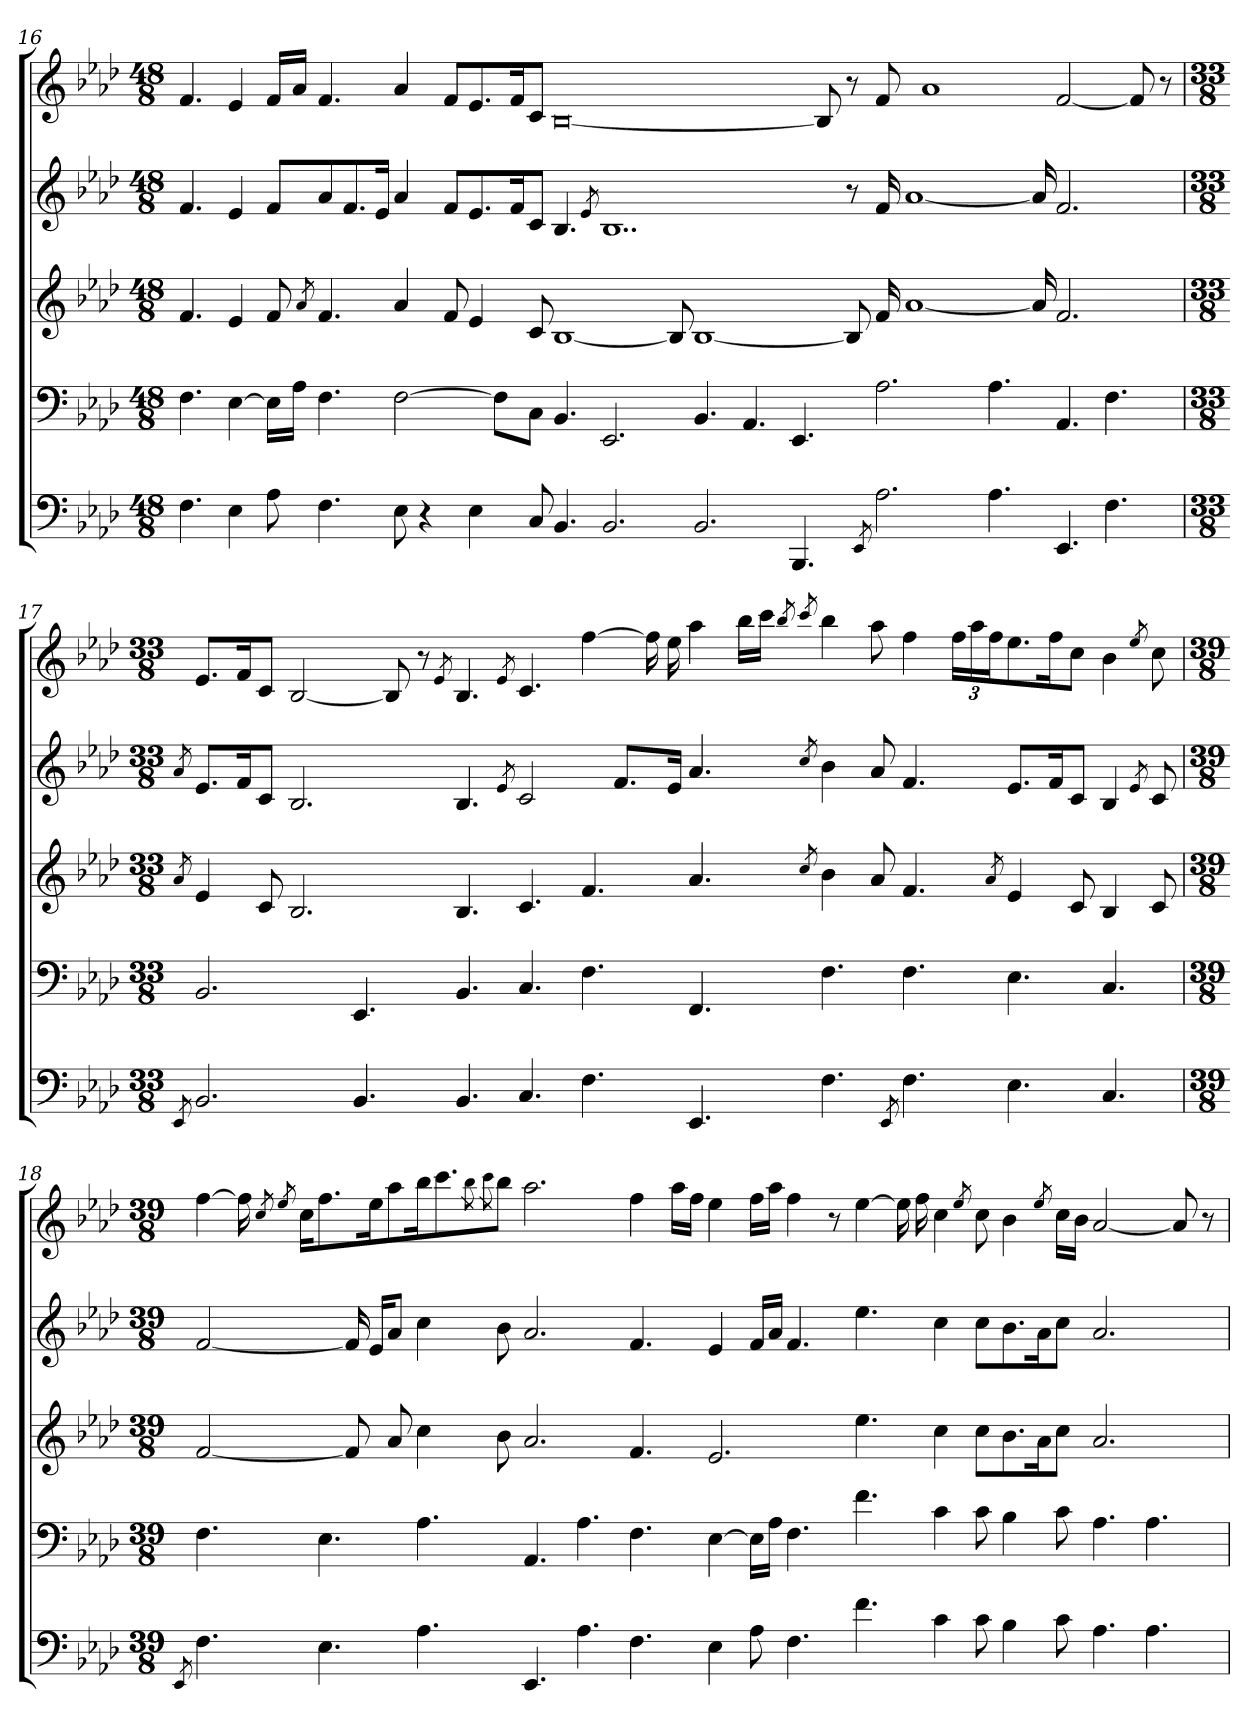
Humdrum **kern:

**kern	**kern	**kern	**kern	**kern
*part5	*part4	*part3	*part2	*part1
*staff5	*staff4	*staff3	*staff2	*staff1
*clefF4	*clefF4	*clefG2	*clefG2	*clefG2
*k[b-e-a-d-]	*k[b-e-a-d-]	*k[b-e-a-d-]	*k[b-e-a-d-]	*k[b-e-a-d-]
*M48/8	*M48/8	*M48/8	*M48/8	*M48/8
=16	=16	=16	=16	=16
4.F	4.F	4.f	4.f	4.f
4E-	[4E-	4e-	4e-	4e-
8A-	16E-\LL]	8f	8f/L	16f/LL
.	16A-\JJ	.	.	16a-/JJ
.	.	8qa-	.	.
4.F	4.F	4.f	8a-/	4.f
.	.	.	8.f/	.
.	.	.	16e-/Jk	.
8E-	[2F	4a-	4a-	4a-
4r	.	.	.	.
.	.	8f	8f/L	8f/L
4E-	.	4e-	8.e-/	8.e-/
.	8F\L]	.	.	.
.	.	.	16f/K	16f/K
8C	8C\J	8c	8c/J	8c/J
4.BB-	4.BB-	[1B-	4.B-	[0B-
.	.	.	8qe-	.
2.BB-	2.EE-	.	1..B-	.
.	.	8B-]	.	.
2.BB-	4.BB-	[1B-	.	.
.	4.AA-	.	.	.
4.BBB-	4.EE-	.	.	.
.	.	.	.	8B-]
.	.	8B-]	8r	8r
8qEE-	.	.	.	.
2.A-	2.A-	16f	16f	8f
.	.	[1a-	[1a-	.
.	.	.	.	1a-
4.A-	4.A-	.	.	.
.	.	16a-]	16a-]	.
4.EE-	4.AA-	2.f	2.f	[2f
4.F	4.F	.	.	.
.	.	.	.	8f]
.	.	.	.	8r
=17	=17	=17	=17	=17
*M33/8	*M33/8	*M33/8	*M33/8	*M33/8
8qEE-	.	8qa-	8qa-	.
2.BB-	2.BB-	4e-	8.e-/L	8.e-/L
.	.	.	16f/K	16f/K
.	.	8c	8c/J	8c/J
.	.	2.B-	2.B-	[2B-
4.BB-	4.EE-	.	.	.
.	.	.	.	8B-]
.	.	.	.	8r
.	.	.	.	8qe-
4.BB-	4.BB-	4.B-	4.B-	4.B-
.	.	.	8qe-	8qe-
4.C	4.C	4.c	2c	4.c
4.F	4.F	4.f	.	[4ff
.	.	.	8.f/L	.
.	.	.	.	16ff]
.	.	.	16e-/Jk	16ee-
4.EE-	4.FF	4.a-	4.a-	4aa-
.	.	.	.	16bb-\LL
.	.	.	.	16ccc\JJ
.	.	.	.	8qbb-
.	.	8qcc	8qcc	8qccc
4.F	4.F	4b-	4b-	4bb-
.	.	8a-	8a-	8aa-
8qEE-	.	.	.	.
4.F	4.F	4.f	4.f	4ff
.	.	.	.	24ff\LL
.	.	.	.	24aa-\
.	.	.	.	24ff\J
.	.	8qa-	.	.
4.E-	4.E-	4e-	8.e-/L	8.ee-\
.	.	.	16f/K	16ff\K
.	.	8c	8c/J	8cc\J
4.C	4.C	4B-	4B-	4b-
.	.	.	8qe-	8qee-
.	.	8c	8c	8cc
=18	=18	=18	=18	=18
*M39/8	*M39/8	*M39/8	*M39/8	*M39/8
8qEE-	.	.	.	.
4.F	4.F	[2f	[2f	[4ff
.	.	.	.	16ff]
.	.	.	.	8qcc
.	.	.	.	8qee-
.	.	.	.	16cc\KL
4.E-	4.E-	.	.	8.ff\
.	.	8f]	16f]	.
.	.	.	16e-/KL	16ee-\K
.	.	8a-	8a-/J	8aa-\
4.A-	4.A-	4cc	4cc	16bb-\K
.	.	.	.	8.ccc\
.	.	.	.	8qbb-\
.	.	.	.	8qccc\
.	.	8b-	8b-	8bb-\J
4.EE-	4.AA-	2.a-	2.a-	2.aa-
4.A-	4.A-	.	.	.
4.F	4.F	4.f	4.f	4ff
.	.	.	.	16aa-\LL
.	.	.	.	16ff\JJ
4E-	[4E-	2.e-	4e-	4ee-
8A-	16E-\LL]	.	16f/LL	16ff\LL
.	16A-\JJ	.	16a-/JJ	16aa-\JJ
4.F	4.F	.	4.f	4ff
.	.	.	.	8r
4.f	4.f	4.ee-	4.ee-	[4ee-
.	.	.	.	16ee-]
.	.	.	.	16ff
4c	4c	4cc	4cc	4cc
.	.	.	.	8qee-
8c	8c	8cc\L	8cc\L	8cc
4B-	4B-	8.b-\	8.b-\	4b-
.	.	16a-\K	16a-\K	.
.	.	.	.	8qee-
8c	8c	8cc\J	8cc\J	16cc\LL
.	.	.	.	16b-\JJ
4.A-	4.A-	2.a-	2.a-	[2a-
4.A-	4.A-	.	.	.
.	.	.	.	8a-]
.	.	.	.	8r
=	=	=	=	=
*-	*-	*-	*-	*-
